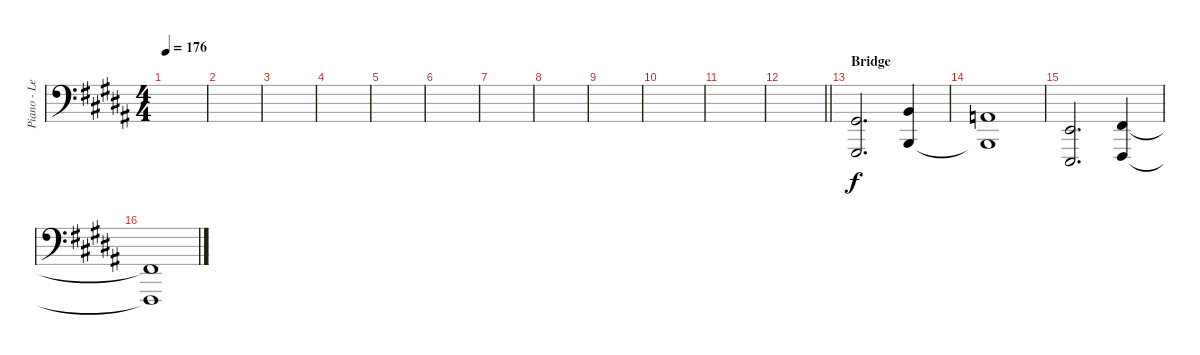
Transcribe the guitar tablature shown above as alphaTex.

\track ("Piano - Left Hand" "Piano - Le") {instrument acousticgrandpiano}
\staff {score}
\tuning (G2 D2 A1 G0) {hide}
\ts (4 4)
\tempo 176
\clef f4
\ks b
|
|
|
|
|
|
|
|
|
|
|
\barLineRight lightlight
|
\section ("" "Bridge")
(11.3 13.4).2{d} (14.3 16.4).4 |
(2.1 16.4{t}).1 |
(7.3 9.4).2{d} (9.3 11.4).4 |
(9.3{t} 11.4{t}).1
